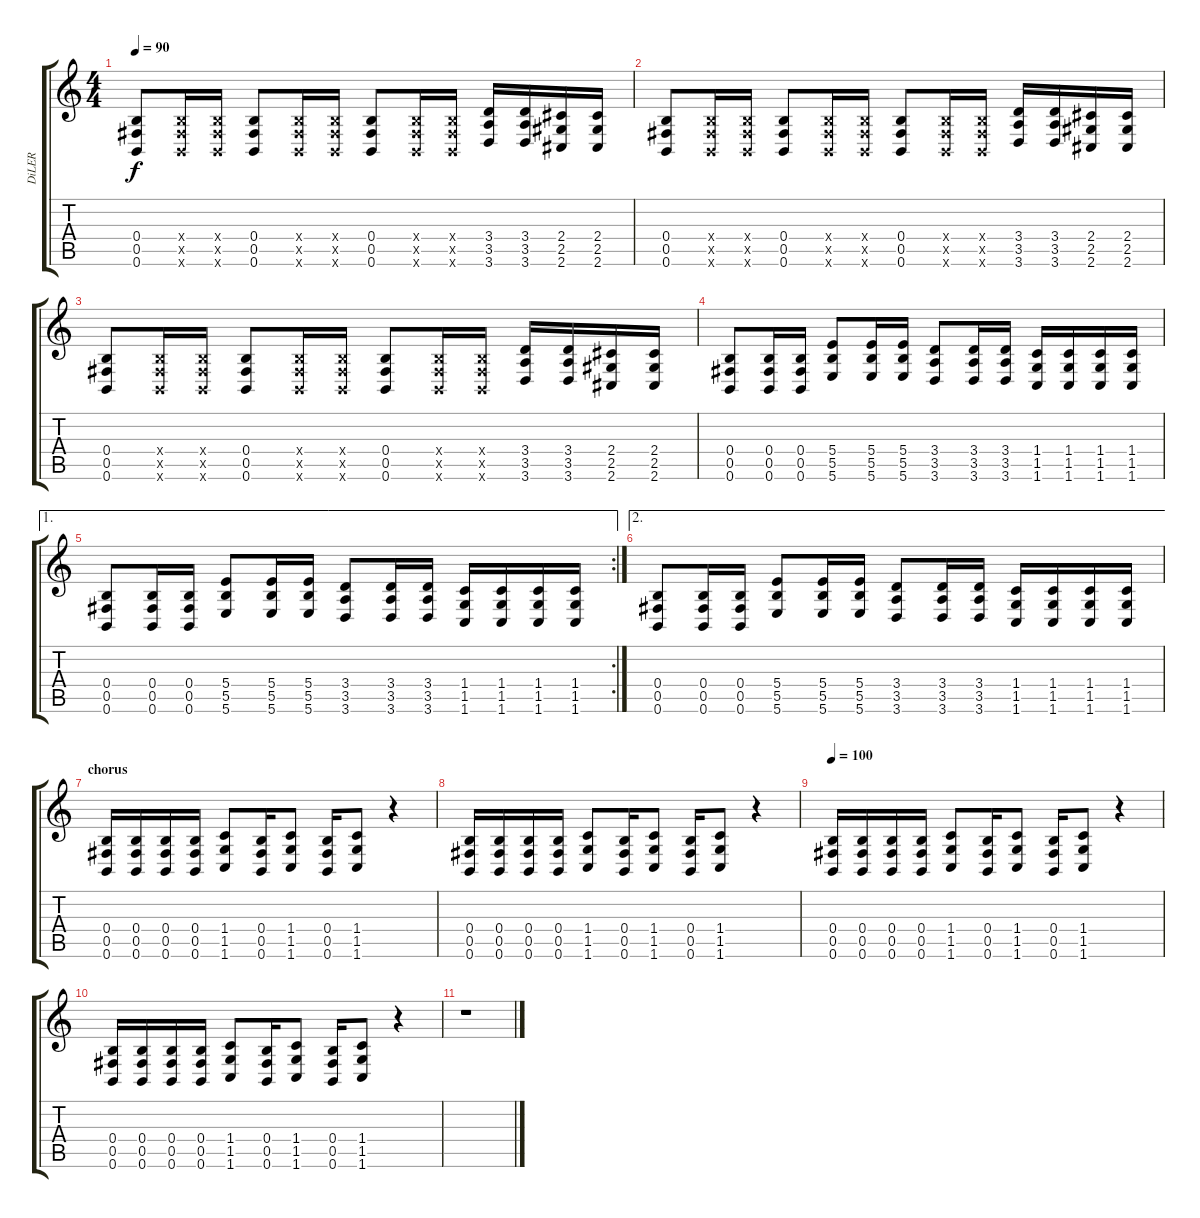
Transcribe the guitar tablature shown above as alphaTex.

\track ("DiLER" "DiLER") {instrument distortionguitar}
\staff {score tabs}
\tuning (Db4 Ab3 E3 B2 Gb2 B1) {hide}
\ts (4 4)
\tempo 90
\clef g2
\ks c
(0.4 0.5 0.6).8{dy f} (0.4{x} 0.5{x} 0.6{x}).16 (0.4{x} 0.5{x} 0.6{x}).16 (0.4 0.5 0.6).8 (0.4{x} 0.5{x} 0.6{x}).16 (0.4{x} 0.5{x} 0.6{x}).16 (0.4 0.5 0.6).8 (0.4{x} 0.5{x} 0.6{x}).16 (0.4{x} 0.5{x} 0.6{x}).16 (3.4 3.5 3.6).16 (3.4 3.5 3.6).16 (2.4 2.5 2.6).16 (2.4 2.5 2.6).16 |
(0.4 0.5 0.6).8 (0.4{x} 0.5{x} 0.6{x}).16 (0.4{x} 0.5{x} 0.6{x}).16 (0.4 0.5 0.6).8 (0.4{x} 0.5{x} 0.6{x}).16 (0.4{x} 0.5{x} 0.6{x}).16 (0.4 0.5 0.6).8 (0.4{x} 0.5{x} 0.6{x}).16 (0.4{x} 0.5{x} 0.6{x}).16 (3.4 3.5 3.6).16 (3.4 3.5 3.6).16 (2.4 2.5 2.6).16 (2.4 2.5 2.6).16 |
(0.4 0.5 0.6).8 (0.4{x} 0.5{x} 0.6{x}).16 (0.4{x} 0.5{x} 0.6{x}).16 (0.4 0.5 0.6).8 (0.4{x} 0.5{x} 0.6{x}).16 (0.4{x} 0.5{x} 0.6{x}).16 (0.4 0.5 0.6).8 (0.4{x} 0.5{x} 0.6{x}).16 (0.4{x} 0.5{x} 0.6{x}).16 (3.4 3.5 3.6).16 (3.4 3.5 3.6).16 (2.4 2.5 2.6).16 (2.4 2.5 2.6).16 |
(0.4 0.5 0.6).8 (0.4 0.5 0.6).16 (0.4 0.5 0.6).16 (5.4 5.5 5.6).8 (5.4 5.5 5.6).16 (5.4 5.5 5.6).16 (3.4 3.5 3.6).8 (3.4 3.5 3.6).16 (3.4 3.5 3.6).16 (1.4 1.5 1.6).16 (1.4 1.5 1.6).16 (1.4 1.5 1.6).16 (1.4 1.5 1.6).16 |
\ae 1
\rc 2
(0.4 0.5 0.6).8 (0.4 0.5 0.6).16 (0.4 0.5 0.6).16 (5.4 5.5 5.6).8 (5.4 5.5 5.6).16 (5.4 5.5 5.6).16 (3.4 3.5 3.6).8 (3.4 3.5 3.6).16 (3.4 3.5 3.6).16 (1.4 1.5 1.6).16 (1.4 1.5 1.6).16 (1.4 1.5 1.6).16 (1.4 1.5 1.6).16 |
\ae 2
(0.4 0.5 0.6).8 (0.4 0.5 0.6).16 (0.4 0.5 0.6).16 (5.4 5.5 5.6).8 (5.4 5.5 5.6).16 (5.4 5.5 5.6).16 (3.4 3.5 3.6).8 (3.4 3.5 3.6).16 (3.4 3.5 3.6).16 (1.4 1.5 1.6).16 (1.4 1.5 1.6).16 (1.4 1.5 1.6).16 (1.4 1.5 1.6).16 |
\section ("" "chorus")
(0.4 0.5 0.6).16 (0.4 0.5 0.6).16 (0.4 0.5 0.6).16 (0.4 0.5 0.6).16 (1.4 1.5 1.6).8 (0.4 0.5 0.6).16 (1.4 1.5 1.6).8 (0.4 0.5 0.6).16 (1.4 1.5 1.6).8 r.4 |
(0.4 0.5 0.6).16 (0.4 0.5 0.6).16 (0.4 0.5 0.6).16 (0.4 0.5 0.6).16 (1.4 1.5 1.6).8 (0.4 0.5 0.6).16 (1.4 1.5 1.6).8 (0.4 0.5 0.6).16 (1.4 1.5 1.6).8 r.4 |
\tempo 100
(0.4 0.5 0.6).16 (0.4 0.5 0.6).16 (0.4 0.5 0.6).16 (0.4 0.5 0.6).16 (1.4 1.5 1.6).8 (0.4 0.5 0.6).16 (1.4 1.5 1.6).8 (0.4 0.5 0.6).16 (1.4 1.5 1.6).8 r.4 |
(0.4 0.5 0.6).16 (0.4 0.5 0.6).16 (0.4 0.5 0.6).16 (0.4 0.5 0.6).16 (1.4 1.5 1.6).8 (0.4 0.5 0.6).16 (1.4 1.5 1.6).8 (0.4 0.5 0.6).16 (1.4 1.5 1.6).8 r.4 |
r.1
